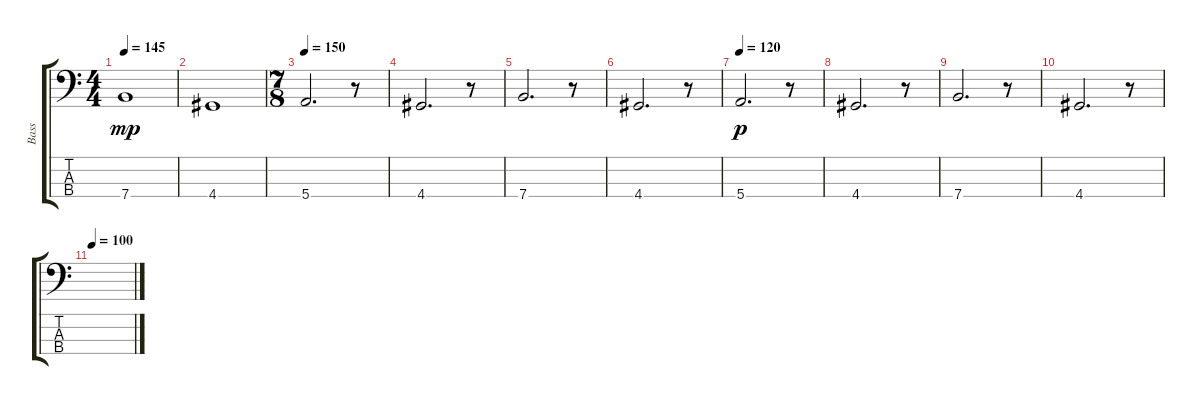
\track ("Bass" "Bass") {instrument electricbassfinger}
\staff {score tabs}
\tuning (G2 D2 A1 E1) {hide}
\ts (4 4)
\tempo 145
\clef f4
\ks c
7.4.1{dy mp} |
4.4.1 |
\ts (7 8)
\tempo 150
5.4.2{d} r.8 |
4.4.2{d} r.8 |
7.4.2{d} r.8 |
4.4.2{d} r.8 |
\tempo 120
5.4.2{d dy p} r.8 |
4.4.2{d} r.8 |
7.4.2{d} r.8 |
4.4.2{d} r.8 |
\tempo 100
